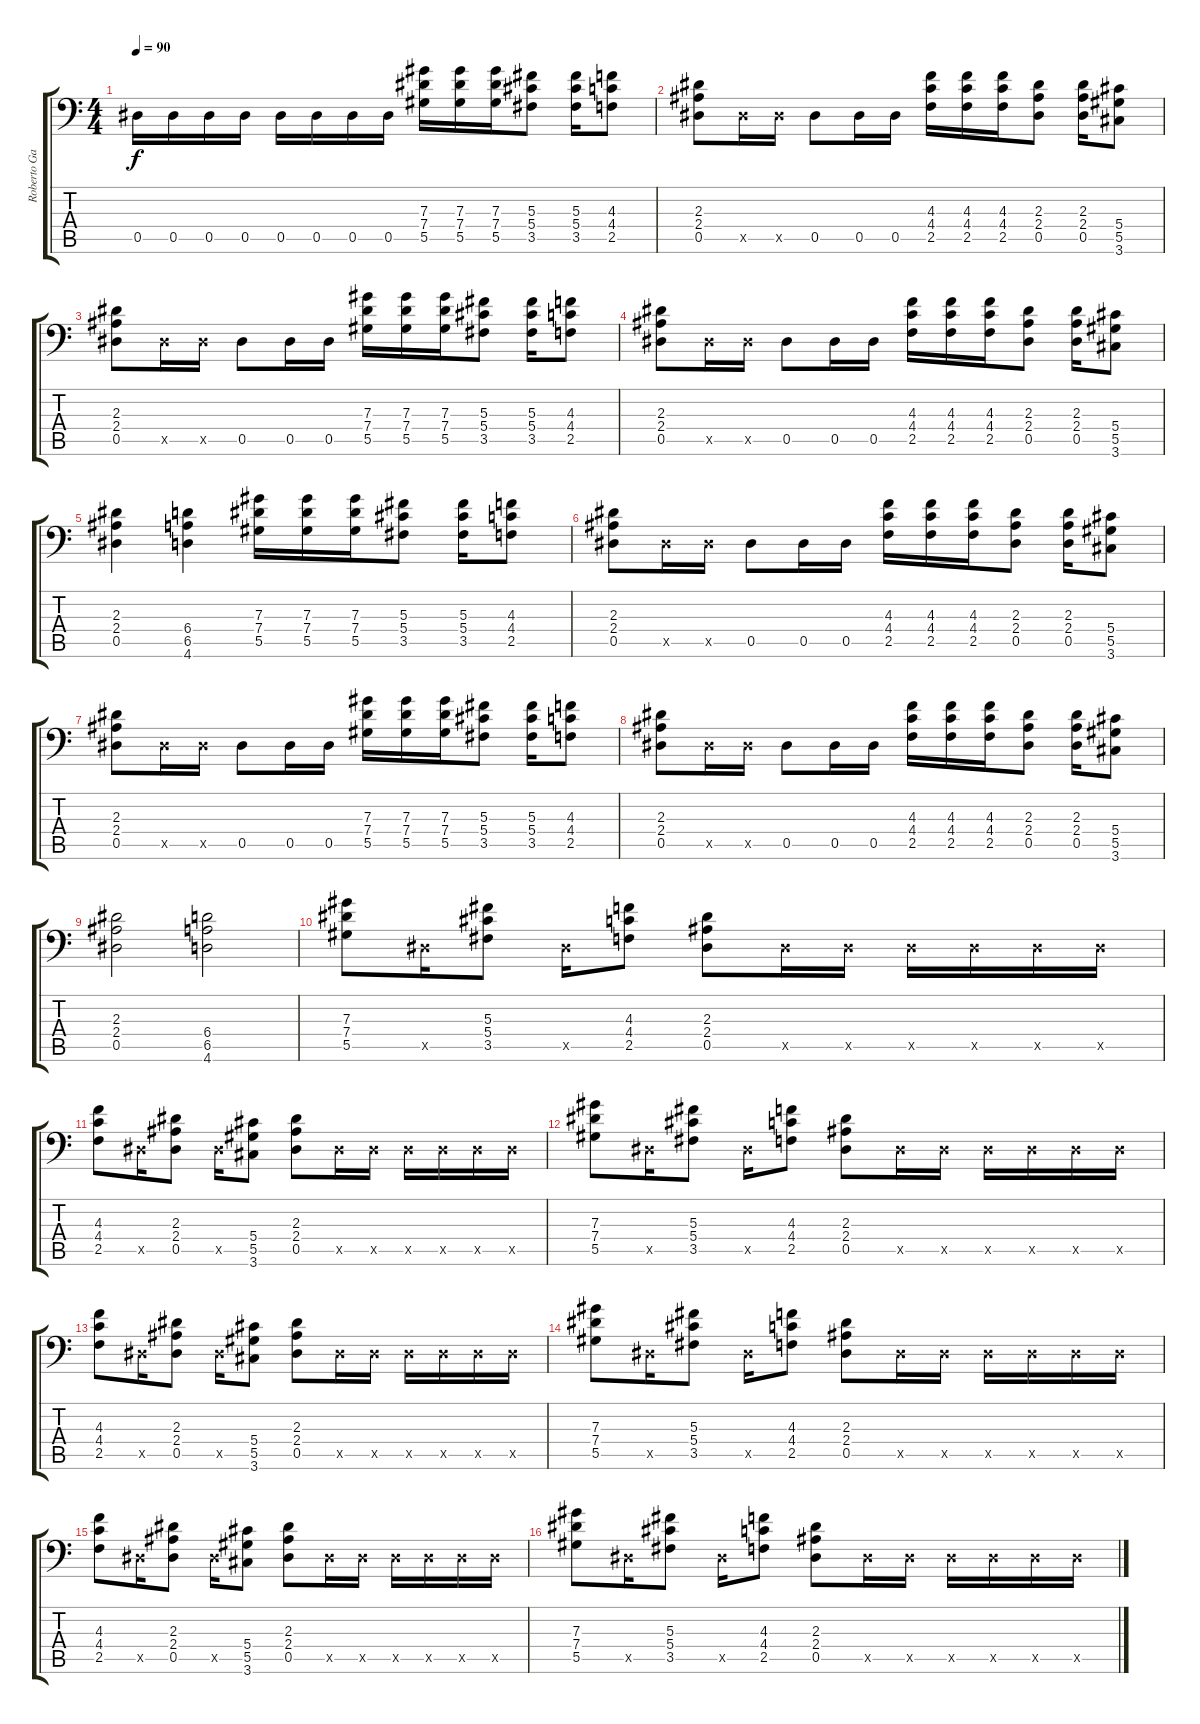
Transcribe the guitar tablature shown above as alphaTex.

\track ("Roberto García" "Roberto Ga") {instrument electricguitarmuted}
\staff {score tabs}
\tuning (Bb3 F3 Db3 Ab2 Eb2 Bb1) {hide}
\ts (4 4)
\tempo 90
\clef f4
\ks c
0.5.16{dy f} 0.5.16 0.5.16 0.5.16 0.5.16 0.5.16 0.5.16 0.5.16 (7.3 7.4 5.5).16{instrument overdrivenguitar} (7.3 7.4 5.5).16 (7.3 7.4 5.5).16 (5.3 5.4 3.5).8 (5.3 5.4 3.5).16 (4.3 4.4 2.5).8 |
(2.3 2.4 0.5).8 0.5{x}.16 0.5{x}.16 0.5.8 0.5.16 0.5.16 (4.3 4.4 2.5).16 (4.3 4.4 2.5).16 (4.3 4.4 2.5).16 (2.3 2.4 0.5).8 (2.3 2.4 0.5).16 (5.4 5.5 3.6).8 |
(2.3 2.4 0.5).8 0.5{x}.16 0.5{x}.16 0.5.8 0.5.16 0.5.16 (7.3 7.4 5.5).16 (7.3 7.4 5.5).16 (7.3 7.4 5.5).16 (5.3 5.4 3.5).8 (5.3 5.4 3.5).16 (4.3 4.4 2.5).8 |
(2.3 2.4 0.5).8 0.5{x}.16 0.5{x}.16 0.5.8 0.5.16 0.5.16 (4.3 4.4 2.5).16 (4.3 4.4 2.5).16 (4.3 4.4 2.5).16 (2.3 2.4 0.5).8 (2.3 2.4 0.5).16 (5.4 5.5 3.6).8 |
(2.3 2.4 0.5).4 (6.4 6.5 4.6).4 (7.3 7.4 5.5).16 (7.3 7.4 5.5).16 (7.3 7.4 5.5).16 (5.3 5.4 3.5).8 (5.3 5.4 3.5).16 (4.3 4.4 2.5).8 |
(2.3 2.4 0.5).8 0.5{x}.16 0.5{x}.16 0.5.8 0.5.16 0.5.16 (4.3 4.4 2.5).16 (4.3 4.4 2.5).16 (4.3 4.4 2.5).16 (2.3 2.4 0.5).8 (2.3 2.4 0.5).16 (5.4 5.5 3.6).8 |
(2.3 2.4 0.5).8 0.5{x}.16 0.5{x}.16 0.5.8 0.5.16 0.5.16 (7.3 7.4 5.5).16 (7.3 7.4 5.5).16 (7.3 7.4 5.5).16 (5.3 5.4 3.5).8 (5.3 5.4 3.5).16 (4.3 4.4 2.5).8 |
(2.3 2.4 0.5).8 0.5{x}.16 0.5{x}.16 0.5.8 0.5.16 0.5.16 (4.3 4.4 2.5).16 (4.3 4.4 2.5).16 (4.3 4.4 2.5).16 (2.3 2.4 0.5).8 (2.3 2.4 0.5).16 (5.4 5.5 3.6).8 |
(2.3 2.4 0.5).2 (6.4 6.5 4.6).2 |
(7.3 7.4 5.5).8{volume 11 instrument distortionguitar} 0.5{x}.16 (5.3 5.4 3.5).8 0.5{x}.16 (4.3 4.4 2.5).8 (2.3 2.4 0.5).8 0.5{x}.16 0.5{x}.16 0.5{x}.16 0.5{x}.16 0.5{x}.16 0.5{x}.16 |
(4.3 4.4 2.5).8 0.5{x}.16 (2.3 2.4 0.5).8 0.5{x}.16 (5.4 5.5 3.6).8 (2.3 2.4 0.5).8 0.5{x}.16 0.5{x}.16 0.5{x}.16 0.5{x}.16 0.5{x}.16 0.5{x}.16 |
(7.3 7.4 5.5).8 0.5{x}.16 (5.3 5.4 3.5).8 0.5{x}.16 (4.3 4.4 2.5).8 (2.3 2.4 0.5).8 0.5{x}.16 0.5{x}.16 0.5{x}.16 0.5{x}.16 0.5{x}.16 0.5{x}.16 |
(4.3 4.4 2.5).8 0.5{x}.16 (2.3 2.4 0.5).8 0.5{x}.16 (5.4 5.5 3.6).8 (2.3 2.4 0.5).8 0.5{x}.16 0.5{x}.16 0.5{x}.16 0.5{x}.16 0.5{x}.16 0.5{x}.16 |
(7.3 7.4 5.5).8 0.5{x}.16 (5.3 5.4 3.5).8 0.5{x}.16 (4.3 4.4 2.5).8 (2.3 2.4 0.5).8 0.5{x}.16 0.5{x}.16 0.5{x}.16 0.5{x}.16 0.5{x}.16 0.5{x}.16 |
(4.3 4.4 2.5).8 0.5{x}.16 (2.3 2.4 0.5).8 0.5{x}.16 (5.4 5.5 3.6).8 (2.3 2.4 0.5).8 0.5{x}.16 0.5{x}.16 0.5{x}.16 0.5{x}.16 0.5{x}.16 0.5{x}.16 |
(7.3 7.4 5.5).8 0.5{x}.16 (5.3 5.4 3.5).8 0.5{x}.16 (4.3 4.4 2.5).8 (2.3 2.4 0.5).8 0.5{x}.16 0.5{x}.16 0.5{x}.16 0.5{x}.16 0.5{x}.16 0.5{x}.16
